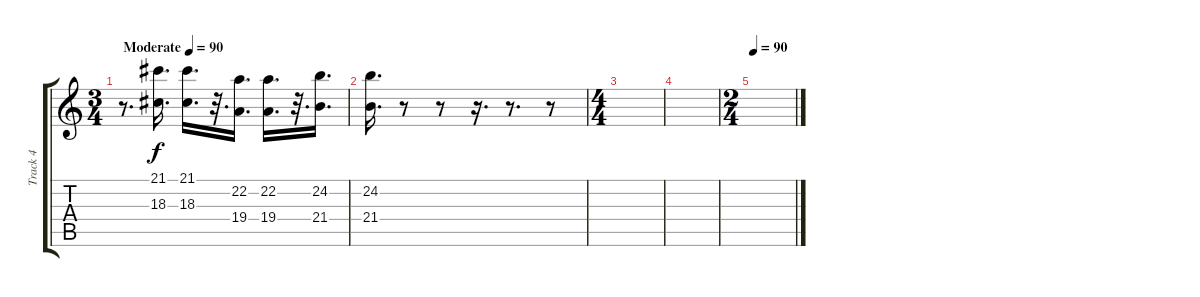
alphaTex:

\track ("Track 4" "Track 4") {instrument lead1square}
\staff {score tabs}
\tuning (E4 B3 G3 D3 A2 E2) {hide}
\ts (3 4)
\tempo (90 "Moderate")
\clef g2
\ks c
r.8{d dy f instrument lead1square} (21.1 18.3).16{d} (21.1 18.3).16{d} r.32{d} (22.2 19.4).16{d} (22.2 19.4).16{d} r.32{d} (24.2 21.4).16{d} |
(24.2 21.4).16{d} r.8 r.8 r.16{d} r.8{d} r.8 |
\ts (4 4)
|
|
\ts (2 4)
\tempo 90
